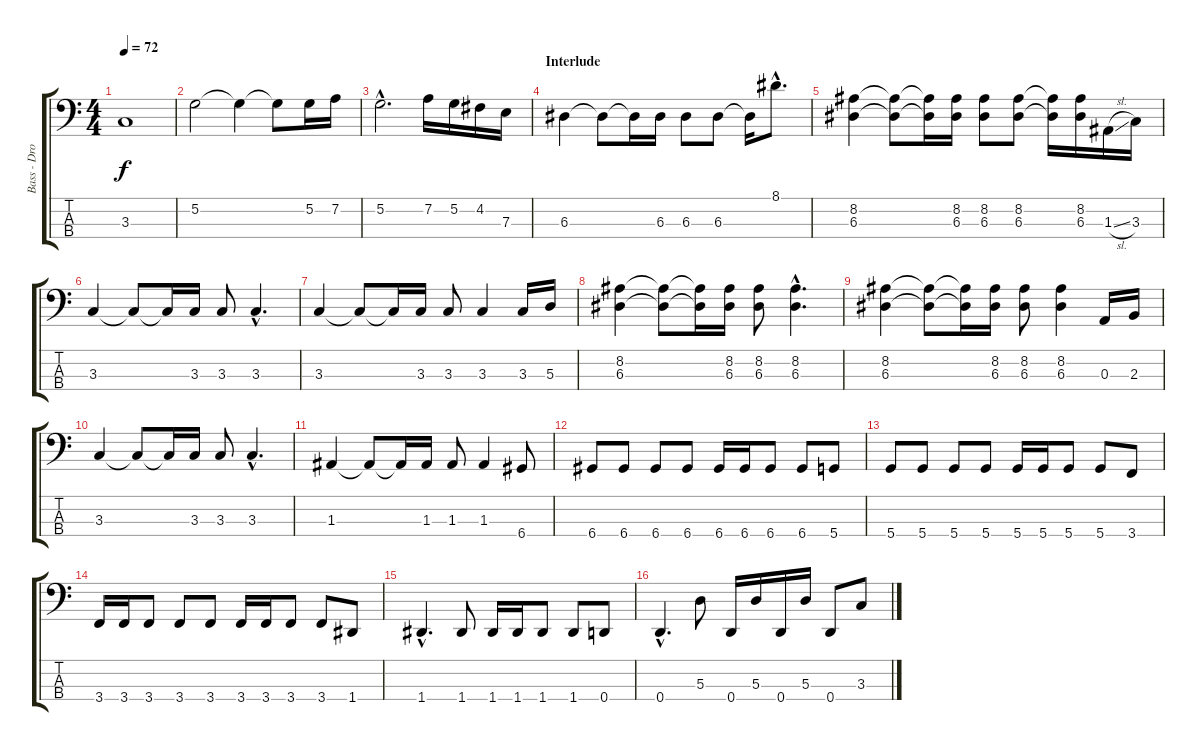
\track ("Bass - Dropped D" "Bass - Dro") {instrument electricbassfinger}
\staff {score tabs}
\tuning (G2 D2 A1 D1) {hide}
\ts (4 4)
\tempo 72
\clef f4
\ks c
3.3{t}.1{dy f} |
5.2.2 5.2{t}.4 5.2{t}.8 5.2.16 7.2.16 |
5.2{hac}.2{d} 7.2.16 5.2.16 4.2.16 7.3.16 |
\section ("" "Interlude")
6.3.4 6.3{t}.8 6.3{t}.16 6.3.16 6.3.8 6.3.8 6.3{t}.16 8.1{hac}.8{d} |
(8.2 6.3).4 (8.2{t} 6.3{t}).8 (8.2{t} 6.3{t}).16 (8.2 6.3).16 (8.2 6.3).8 (8.2 6.3).8 (8.2{t} 6.3{t}).16 (8.2 6.3).16 1.3{sl}.16 3.3.16 |
3.3.4 3.3{t}.8 3.3{t}.16 3.3.16 3.3.8 3.3{hac}.4{d} |
3.3.4 3.3{t}.8 3.3{t}.16 3.3.16 3.3.8 3.3.4 3.3.16 5.3.16 |
(8.2 6.3).4 (8.2{t} 6.3{t}).8 (8.2{t} 6.3{t}).16 (8.2 6.3).16 (8.2 6.3).8 (8.2{hac} 6.3{hac}).4{d} |
(8.2 6.3).4 (8.2{t} 6.3{t}).8 (8.2{t} 6.3{t}).16 (8.2 6.3).16 (8.2 6.3).8 (8.2 6.3).4 0.3.16 2.3.16 |
3.3.4 3.3{t}.8 3.3{t}.16 3.3.16 3.3.8 3.3{hac}.4{d} |
1.3.4 1.3{t}.8 1.3{t}.16 1.3.16 1.3.8 1.3.4 6.4.8 |
6.4.8 6.4.8 6.4.8 6.4.8 6.4.16 6.4.16 6.4.8 6.4.8 5.4.8 |
5.4.8 5.4.8 5.4.8 5.4.8 5.4.16 5.4.16 5.4.8 5.4.8 3.4.8 |
3.4.16 3.4.16 3.4.8 3.4.8 3.4.8 3.4.16 3.4.16 3.4.8 3.4.8 1.4.8 |
1.4{hac}.4{d} 1.4.8 1.4.16 1.4.16 1.4.8 1.4.8 0.4.8 |
0.4{hac}.4{d} 5.3.8 0.4.16 5.3.16 0.4.16 5.3.16 0.4.8 3.3.8
